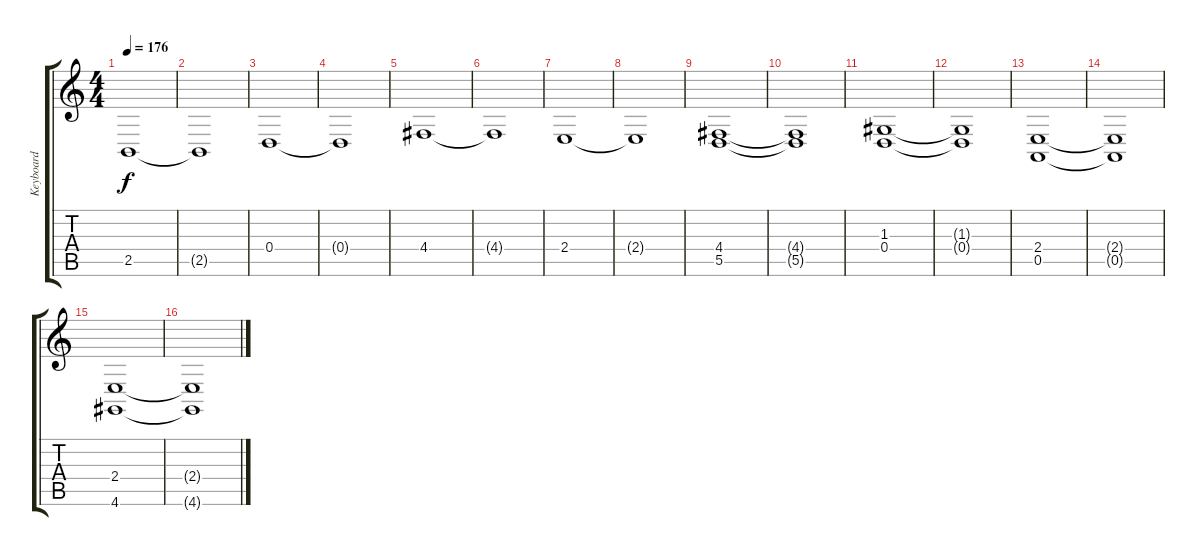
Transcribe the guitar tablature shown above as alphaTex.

\track ("Keyboard" "Keyboard") {instrument stringensemble1}
\staff {score tabs}
\tuning (E4 B3 G3 D3 A2 E2) {hide}
\ts (4 4)
\tempo 176
\clef g2
\ks c
2.5.1{dy f} |
2.5{t}.1 |
0.4.1 |
0.4{t}.1 |
4.4.1 |
4.4{t}.1 |
2.4.1 |
2.4{t}.1 |
(4.4 5.5).1 |
(4.4{t} 5.5{t}).1 |
(1.3 0.4).1 |
(1.3{t} 0.4{t}).1 |
(2.4 0.5).1 |
(2.4{t} 0.5{t}).1 |
(2.4 4.6).1 |
(2.4{t} 4.6{t}).1
